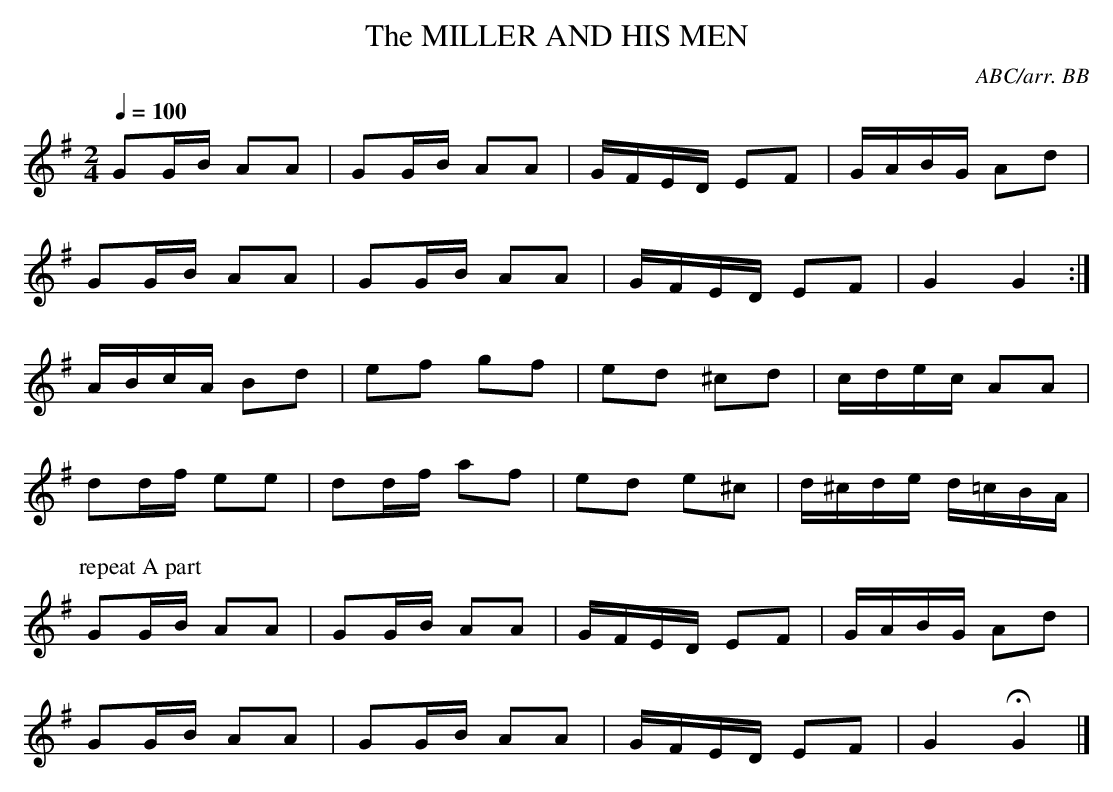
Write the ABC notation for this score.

X:1
T:MILLER AND HIS MEN, The
C:ABC/arr. BB
L:1/8
M:2/4
Q:1/4=100
K:G
GG/B/ AA|GG/B/ AA|G/F/E/D/ EF|G/A/B/G/ Ad|
GG/B/ AA|GG/B/ AA|G/F/E/D/ EF|G2G2 :|
A/B/c/A/ Bd|ef gf|ed ^cd|c/d/e/c/ AA|
dd/f/ ee|dd/f/ af|ed e^c|d/^c/d/e/ d/=c/B/A/|
P: repeat A part
GG/B/ AA|GG/B/ AA|G/F/E/D/ EF|G/A/B/G/ Ad|
GG/B/ AA|GG/B/ AA|G/F/E/D/ EF|G2HG2|]
